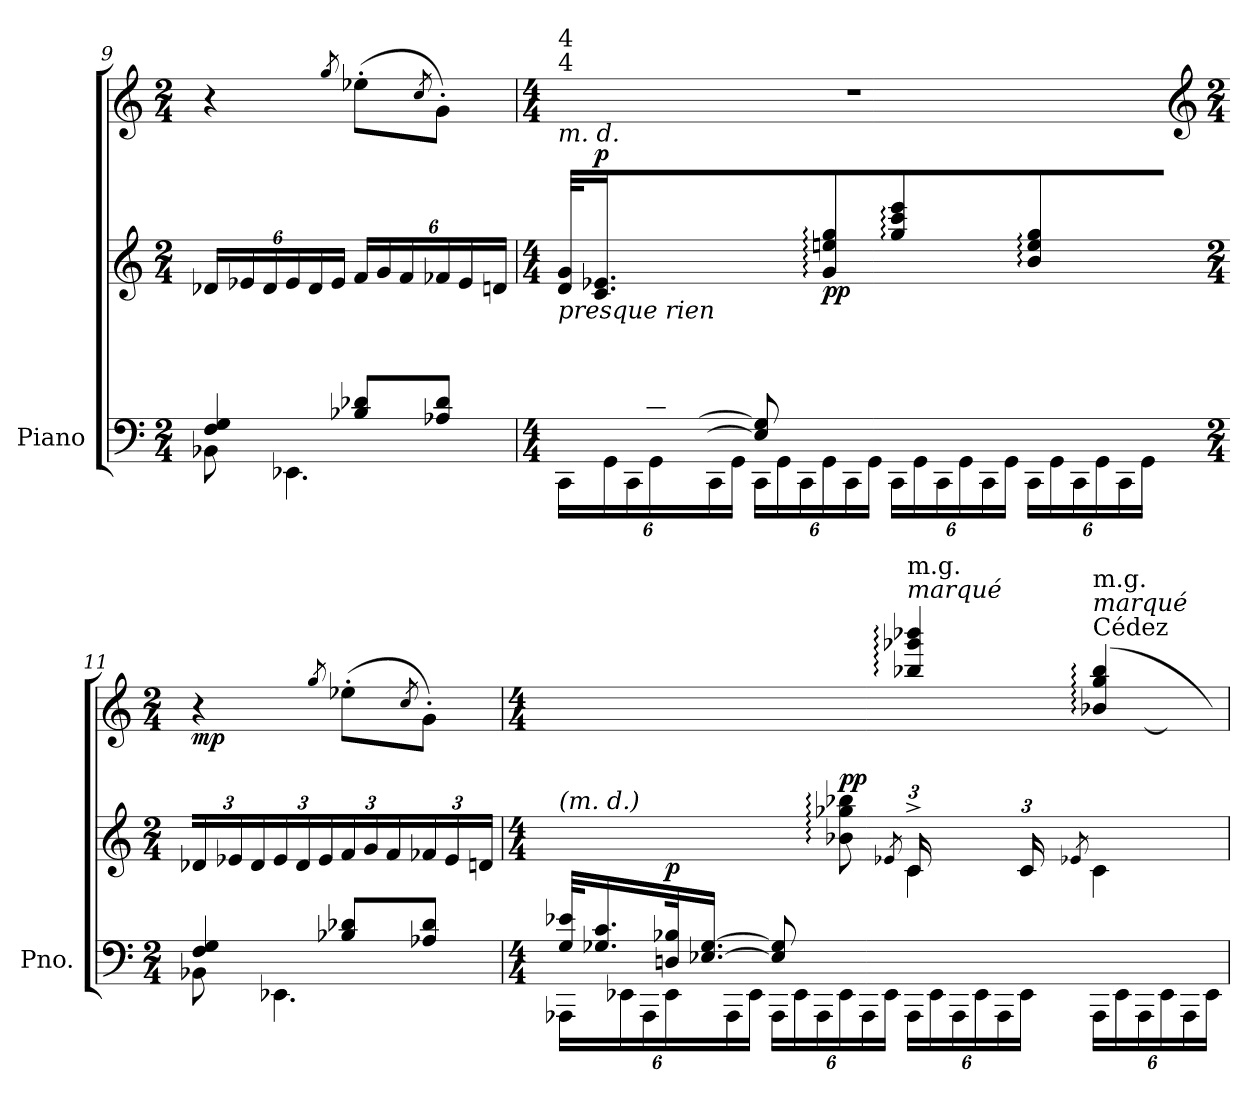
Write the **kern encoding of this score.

**kern	**kern	**kern	**dynam
*part1	*part1	*part1	*part1
*staff3	*staff2	*staff1	*staff1/2/3
*I"Piano	*	*	*
*I'Pno.	*	*	*
*clefF4	*clefG2	*clefG2	*
*k[]	*k[]	*k[]	*
*M2/4	*M2/4	*M2/4	*
=9	=9	=9	=9
*^	*	*	*
*	*	*Xbrackettup	*	*
8BB-X\	4F/ 4G/	24d-X/LL	4r	.
.	.	24e-X/	.	.
.	.	24d-/	.	.
4.EE-X\	.	24e-/	.	.
.	.	24d-/	.	.
.	.	24e-/JJ	.	.
.	.	.	8qgg/	.
.	8B-X/ 8d-X/L	24f</LL	(>8ee-X'\L	.
.	.	24g/	.	.
.	.	24f/	.	.
.	.	.	8qcc/	.
.	8A-X/ 8d-/J	24f-X</	8g'\J)	.
.	.	24e-/	.	.
.	.	24dn/JJ	.	.
!!LO:LB:g=z
=10	=10	=10	=10	=10
*M4/4	*	*M4/4	*M4/4	*
*	*Xbrackettup	*	*	*
!	!	!	!LO:TX:a:t=4	!
!	!	!	!LO:TX:a:t=4	!
!	!	!LO:TX:i:t=m. d.	!	!
!LO:TX:i:t=presque rien	!	!	!	!
8ryy	24CC\LL	32d\ 32g\KLL	1r	.
!	!	!	!	!LO:DY:a=2
.	.	16.c\ 16.e-X\	.	p
.	24GG\	.	.	.
.	24CC\	.	.	.
32D#X/ 32c/K	24GG\	4ryy	.	.
[16.En/ [16.G/JJ	.	.	.	.
.	24CC\	.	.	.
.	24GG\JJ	.	.	.
8E/] 8G/]L	24CC\LL	.	.	.
.	24GG\	.	.	.
.	24CC\	.	.	.
!	!	!	!	!LO:DY:b=2
2ryy	24GG\	8g\: 8een\: 8gg\:J	.	pp
.	24CC\	.	.	.
.	24GG\JJ	.	.	.
.	24CC\LL	4gg\: 4ccc\: 4eee\:	.	.
.	24GG\	.	.	.
.	24CC\	.	.	.
.	24GG\	.	.	.
.	24CC\	.	.	.
.	24GG\JJ	.	.	.
.	24CC\LL	4b\: 4ee\: 4gg\:	.	.
.	24GG\	.	.	.
.	24CC\	.	.	.
8ryy	24GG\	.	.	.
.	24CC\	.	.	.
.	24GG\JJ	.	.	.
=11-	=11-	=11-	=11-	=11-
*	*	*	*clefG2	*
*M2/4	*	*M2/4	*M2/4	*
!	!	!	!	!LO:DY:b
8BB-X\	4F/ 4G/	24d-X/LL	4r	mp
.	.	24e-X/	.	.
.	.	24d-/	.	.
4.EE-X\	.	24e-/	.	.
.	.	24d-/	.	.
.	.	24e-/JJ	.	.
.	.	.	8qgg/	.
.	8B-X/ 8d-X/L	24f/LL	(>8ee-X'\L	.
.	.	24g/	.	.
.	.	24f/	.	.
.	.	.	8qcc/	.
.	8A-X/ 8d-/J	24f-X/	8g'\J)	.
.	.	24e-/	.	.
.	.	24dn/JJ	.	.
!!LO:PB:g=z
=12	=12	=12	=12	=12
*M4/4	*	*M4/4	*M4/4	*
*	*	*^	*^	*
!	!	!LO:TX:i:t=(m. d.)	!	!	!	!
32G/ 32e-X/KLL	24AAA-X\LL	2ryy	4.ryy	2ryy	24%13ryy	.
16.G-X/ 16.c/	.	.	.	.	.	.
.	24EE-X\	.	.	.	.	.
.	24AAA-\	.	.	.	.	.
!	!	!	!	!	!	!LO:DY:a=3
32Dn/ 32B-X/K	24EE-\	.	.	.	.	p
[16.E-X/ [16.G-/JJ	.	.	.	.	.	.
.	24AAA-\	.	.	.	.	.
.	24EE-\JJ	.	.	.	.	.
8E-/] 8G-/]L	24AAA-\LL	.	.	.	.	.
.	24EE-\	.	.	.	.	.
.	24AAA-\	.	.	.	.	.
!	!	!	!	!	!	!LO:DY:a=2
2ryy	24EE-\	.	8b-X\: 8gg-X\: 8bb-X\:J	.	.	pp
.	24AAA-\	.	.	.	.	.
.	24EE-\JJ	.	.	.	.	.
.	.	.	8qe-X</	.	.	.
!	!	!	!	!LO:TX:i:t=marqué	!	!
!	!	!	!	!LO:TX:t=m.g.	!	!
.	24AAA-\LL	(<24c<^</LL	4c\	4bb-X/: 4ggg-X/: 4bbb-X/:	.	.
.	24EE-\	24%5ryy	.	.	24dn<\	.
.	24AAA-\	.	.	.	24g-X<\	.
*	*	*	*	*	*Xbrackettup	*
.	24EE-\	.	.	.	24cc<\	.
.	24AAA-\	.	.	.	24dd<\	.
.	24EE-\JJ	.	.	.	24gg-X<\JJ)	.
.	.	.	8qe-X/	.	.	.
!	!	!	!	!LO:TX:t=Cédez	!	!
!	!	!	!	!LO:TX:i:t=marqué	!	!
!	!	!	!	!LO:TX:t=m.g.	!	!
.	24AAA-\LL	(<24c/LL	4c\	(4b-X/: 4gg-/: 4bb-/:	24ryy	.
.	24EE-\	24%5ryy	.	.	24d\	.
.	24AAA-\	.	.	.	[24g-\	.
8ryy	24EE-\	.	.	.	24g-\]	.
.	24AAA-\	.	.	.	24d\	.
.	24EE-\JJ	.	.	.	24g-\JJ)	.
*v	*v	*	*	*	*	*
*	*v	*v	*	*	*
*	*	*v	*v	*
=	=	=	=
*-	*-	*-	*-
